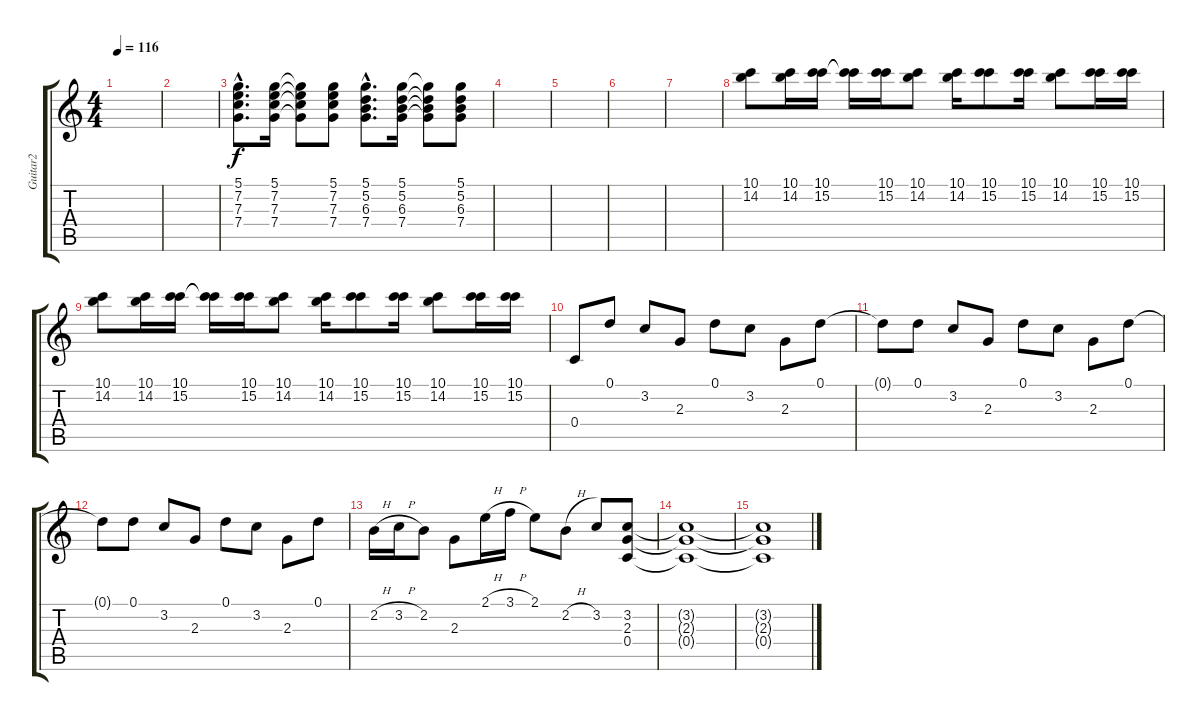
\track ("Guitar2" "Guitar2") {instrument overdrivenguitar}
\staff {score tabs}
\tuning (D4 A3 F3 C3 G2 C2) {hide}
\ts (4 4)
\tempo 116
\clef g2
\ks c
|
|
(5.1{hac} 7.2{hac} 7.3{hac} 7.4{hac}).8{d} (5.1 7.2 7.3 7.4).16 (5.1{t} 7.2{t} 7.3{t} 7.4{t}).8 (5.1 7.2 7.3 7.4).8 (5.1{hac} 5.2{hac} 6.3{hac} 7.4{hac}).8{d} (5.1 5.2 6.3 7.4).16 (5.1{t} 5.2{t} 6.3{t} 7.4{t}).8 (5.1 5.2 6.3 7.4).8 |
|
|
|
|
(10.1 14.2).8 (10.1 14.2).16 (10.1 15.2).16 (10.1{t} 15.2{t}).16 (10.1 15.2).16 (10.1 14.2).8 (10.1 14.2).16 (10.1 15.2).8 (10.1 15.2).16 (10.1 14.2).8 (10.1 15.2).16 (10.1 15.2).16 |
(10.1 14.2).8 (10.1 14.2).16 (10.1 15.2).16 (10.1{t} 15.2{t}).16 (10.1 15.2).16 (10.1 14.2).8 (10.1 14.2).16 (10.1 15.2).8 (10.1 15.2).16 (10.1 14.2).8 (10.1 15.2).16 (10.1 15.2).16 |
0.4.8 0.1.8 3.2.8 2.3.8 0.1.8 3.2.8 2.3.8 0.1.8 |
0.1{t}.8 0.1.8 3.2.8 2.3.8 0.1.8 3.2.8 2.3.8 0.1.8 |
0.1{t}.8 0.1.8 3.2.8 2.3.8 0.1.8 3.2.8 2.3.8 0.1.8 |
2.2{h}.16 3.2{h}.16 2.2.8 2.3.8 2.1{h}.16 3.1{h}.16 2.1.8 2.2{h}.8 3.2.8 (3.2 2.3 0.4).8 |
(3.2{t} 2.3{t} 0.4{t}).1 |
(3.2{t} 2.3{t} 0.4{t}).1
